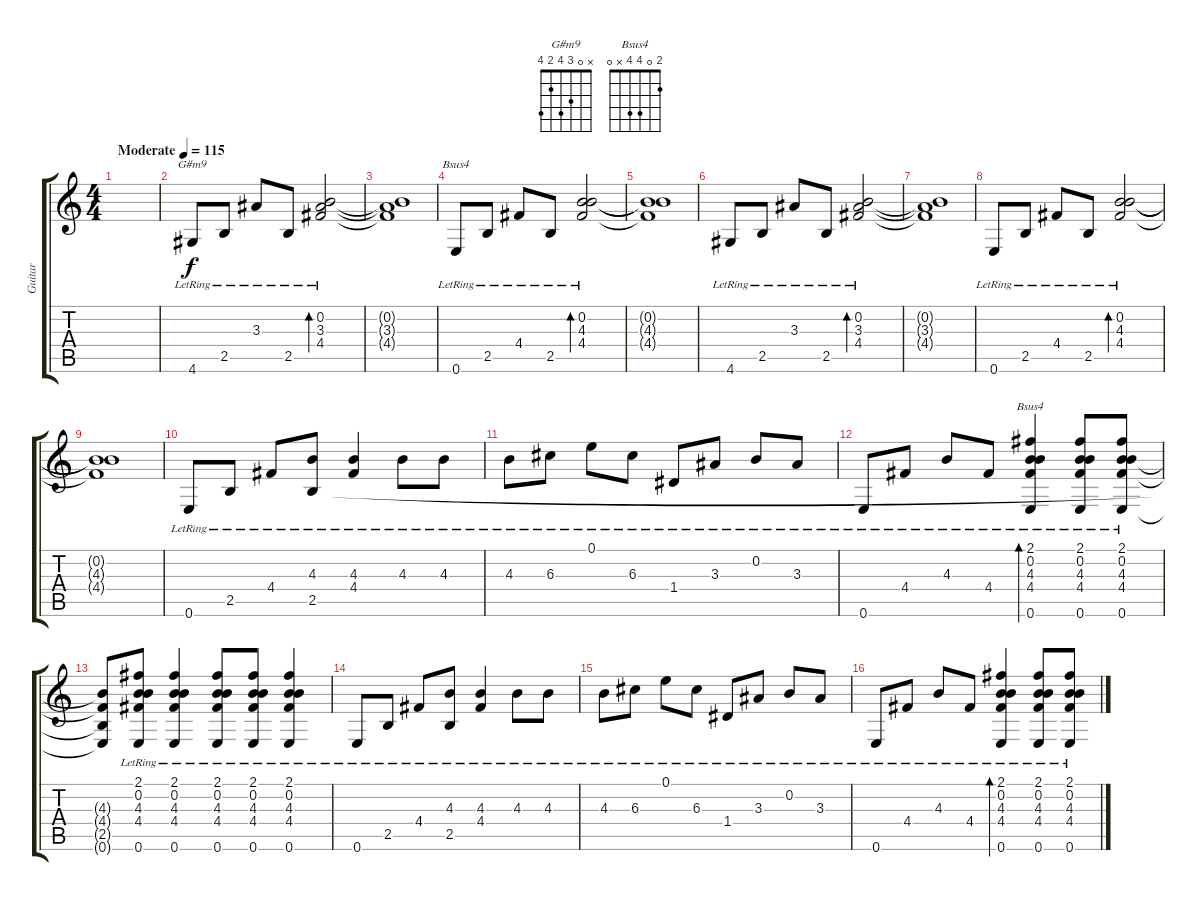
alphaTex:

\track ("Guitar" "Guitar") {instrument acousticguitarsteel}
\staff {score tabs}
\tuning (E4 B3 G3 D3 A2 E2) {hide}
\chord ("G#m9" x 0 3 4 2 4)
\chord ("Bsus4" x 0 4 4 2 0)
\chord ("Bsus4" 2 0 4 4 x 0)
\ts (4 4)
\tempo (115 "Moderate")
\clef g2
\ks c
|
4.6{lr}.8{ch "G#m9"} 2.5{lr}.8 3.3{lr}.8 2.5{lr}.8 (0.2{lr} 3.3{lr} 4.4{lr}).2{bd 240} |
(0.2{t} 3.3{t} 4.4{t}).1 |
0.6{lr}.8{ch "Bsus4"} 2.5{lr}.8 4.4{lr}.8 2.5{lr}.8 (0.2{lr} 4.3{lr} 4.4{lr}).2{bd 240} |
(0.2{t} 4.3{t} 4.4{t}).1 |
4.6{lr}.8 2.5{lr}.8 3.3{lr}.8 2.5{lr}.8 (0.2{lr} 3.3{lr} 4.4{lr}).2{bd 240} |
(0.2{t} 3.3{t} 4.4{t}).1 |
0.6{lr}.8 2.5{lr}.8 4.4{lr}.8 2.5{lr}.8 (0.2{lr} 4.3{lr} 4.4{lr}).2{bd 240} |
(0.2{t} 4.3{t} 4.4{t}).1 |
0.6{lr}.8 2.5{lr}.8 4.4{lr}.8 (4.3{lr} 2.5{lr}).8 (4.3{lr} 4.4{lr}).4 4.3{lr}.8 4.3{lr}.8 |
4.3{lr}.8 6.3{lr}.8 0.1{lr}.8 6.3{lr}.8 1.4{lr}.8 3.3{lr}.8 0.2{lr}.8 3.3{lr}.8 |
0.6{lr}.8 4.4{lr}.8 4.3{lr}.8 4.4{lr}.8 (2.1{lr} 0.2{lr} 4.3{lr} 4.4{lr} 0.6{lr}).4{bd 240 ch "Bsus4"} (2.1{lr} 0.2{lr} 4.3{lr} 4.4{lr} 0.6{lr}).8 (2.1{lr} 0.2{lr} 4.3{lr} 4.4{lr} 0.6{lr}).8 |
(4.3{t} 4.4{t} 2.5{t} 0.6{t}).8 (2.1{lr} 0.2{lr} 4.3{lr} 4.4{lr} 0.6{lr}).8 (2.1{lr} 0.2{lr} 4.3{lr} 4.4{lr} 0.6{lr}).4 (2.1{lr} 0.2{lr} 4.3{lr} 4.4{lr} 0.6{lr}).8 (2.1{lr} 0.2{lr} 4.3{lr} 4.4{lr} 0.6{lr}).8 (2.1{lr} 0.2{lr} 4.3{lr} 4.4{lr} 0.6{lr}).4 |
0.6{lr}.8 2.5{lr}.8 4.4{lr}.8 (4.3{lr} 2.5{lr}).8 (4.3{lr} 4.4{lr}).4 4.3{lr}.8 4.3{lr}.8 |
4.3{lr}.8 6.3{lr}.8 0.1{lr}.8 6.3{lr}.8 1.4{lr}.8 3.3{lr}.8 0.2{lr}.8 3.3{lr}.8 |
0.6{lr}.8 4.4{lr}.8 4.3{lr}.8 4.4{lr}.8 (2.1{lr} 0.2{lr} 4.3{lr} 4.4{lr} 0.6{lr}).4{bd 240} (2.1{lr} 0.2{lr} 4.3{lr} 4.4{lr} 0.6{lr}).8 (2.1{lr} 0.2{lr} 4.3{lr} 4.4{lr} 0.6{lr}).8
